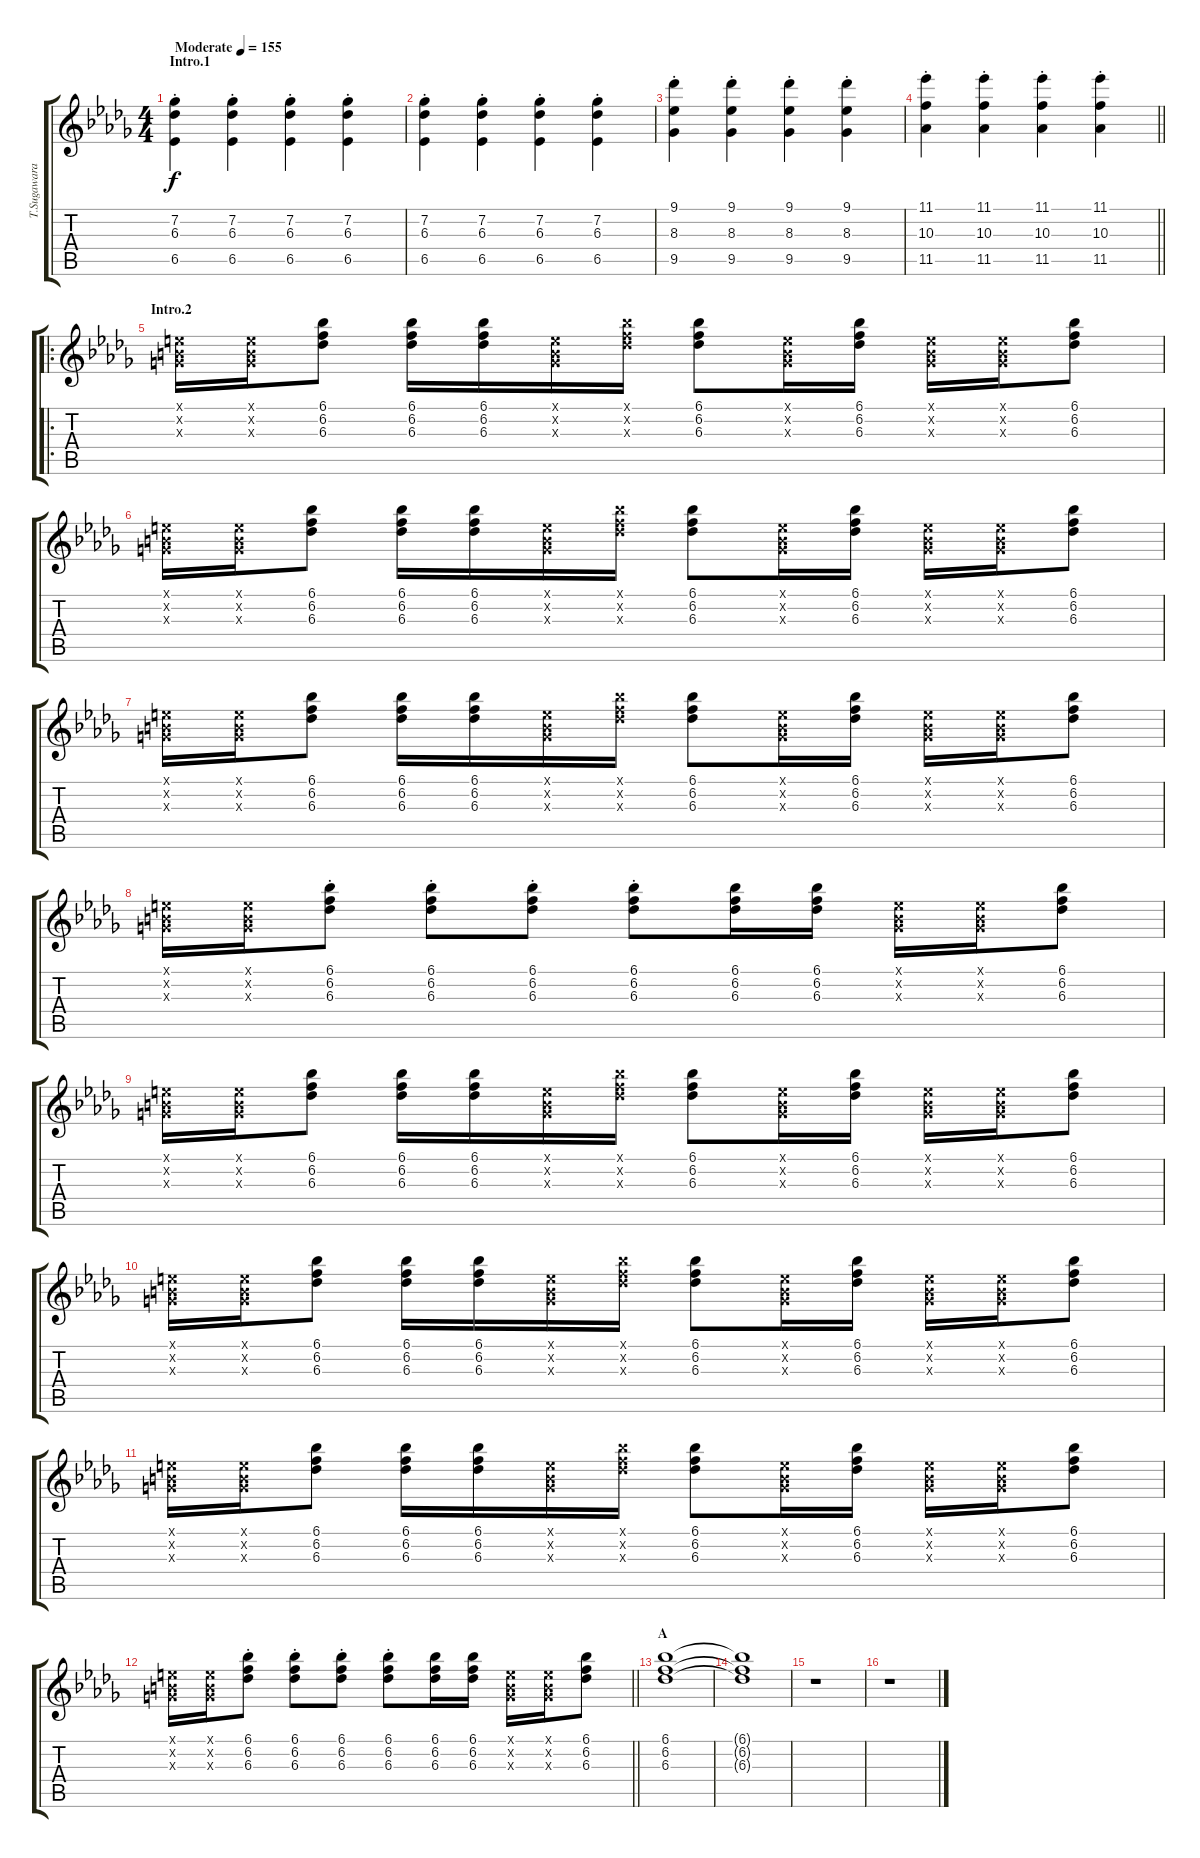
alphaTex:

\track ("" "T.Sugawara") {instrument distortionguitar}
\staff {score tabs}
\tuning (E4 B3 G3 D3 A2 E2) {hide}
\ts (4 4)
\section ("" "Intro.1")
\tempo (155 "Moderate")
\clef g2
\ks db
(7.2{st} 6.3{st} 6.5{st}).4{dy f instrument distortionguitar} (7.2{st} 6.3{st} 6.5{st}).4 (7.2{st} 6.3{st} 6.5{st}).4 (7.2{st} 6.3{st} 6.5{st}).4 |
(7.2{st} 6.3{st} 6.5{st}).4 (7.2{st} 6.3{st} 6.5{st}).4 (7.2{st} 6.3{st} 6.5{st}).4 (7.2{st} 6.3{st} 6.5{st}).4 |
(9.1{st} 8.3{st} 9.5{st}).4 (9.1{st} 8.3{st} 9.5{st}).4 (9.1{st} 8.3{st} 9.5{st}).4 (9.1{st} 8.3{st} 9.5{st}).4 |
\barLineRight lightlight
(11.1{st} 10.3{st} 11.5{st}).4 (11.1{st} 10.3{st} 11.5{st}).4 (11.1{st} 10.3{st} 11.5{st}).4 (11.1{st} 10.3{st} 11.5{st}).4 |
\ro
\section ("" "Intro.2")
(0.1{x} 0.2{x} 0.3{x}).16 (0.1{x} 0.2{x} 0.3{x}).16 (6.1 6.2 6.3).8 (6.1 6.2 6.3).16 (6.1 6.2 6.3).16 (0.1{x} 0.2{x} 0.3{x}).16 (6.1{x} 6.2{x} 6.3{x}).16 (6.1 6.2 6.3).8 (0.1{x} 0.2{x} 0.3{x}).16 (6.1 6.2 6.3).16 (0.1{x} 0.2{x} 0.3{x}).16 (0.1{x} 0.2{x} 0.3{x}).16 (6.1 6.2 6.3).8 |
(0.1{x} 0.2{x} 0.3{x}).16 (0.1{x} 0.2{x} 0.3{x}).16 (6.1 6.2 6.3).8 (6.1 6.2 6.3).16 (6.1 6.2 6.3).16 (0.1{x} 0.2{x} 0.3{x}).16 (6.1{x} 6.2{x} 6.3{x}).16 (6.1 6.2 6.3).8 (0.1{x} 0.2{x} 0.3{x}).16 (6.1 6.2 6.3).16 (0.1{x} 0.2{x} 0.3{x}).16 (0.1{x} 0.2{x} 0.3{x}).16 (6.1 6.2 6.3).8 |
(0.1{x} 0.2{x} 0.3{x}).16 (0.1{x} 0.2{x} 0.3{x}).16 (6.1 6.2 6.3).8 (6.1 6.2 6.3).16 (6.1 6.2 6.3).16 (0.1{x} 0.2{x} 0.3{x}).16 (6.1{x} 6.2{x} 6.3{x}).16 (6.1 6.2 6.3).8 (0.1{x} 0.2{x} 0.3{x}).16 (6.1 6.2 6.3).16 (0.1{x} 0.2{x} 0.3{x}).16 (0.1{x} 0.2{x} 0.3{x}).16 (6.1 6.2 6.3).8 |
(0.1{x} 0.2{x} 0.3{x}).16 (0.1{x} 0.2{x} 0.3{x}).16 (6.1{st} 6.2{st} 6.3{st}).8 (6.1{st} 6.2{st} 6.3{st}).8 (6.1{st} 6.2{st} 6.3{st}).8 (6.1{st} 6.2{st} 6.3{st}).8 (6.1 6.2 6.3).16 (6.1 6.2 6.3).16 (0.1{x} 0.2{x} 0.3{x}).16 (0.1{x} 0.2{x} 0.3{x}).16 (6.1 6.2 6.3).8 |
(0.1{x} 0.2{x} 0.3{x}).16 (0.1{x} 0.2{x} 0.3{x}).16 (6.1 6.2 6.3).8 (6.1 6.2 6.3).16 (6.1 6.2 6.3).16 (0.1{x} 0.2{x} 0.3{x}).16 (6.1{x} 6.2{x} 6.3{x}).16 (6.1 6.2 6.3).8 (0.1{x} 0.2{x} 0.3{x}).16 (6.1 6.2 6.3).16 (0.1{x} 0.2{x} 0.3{x}).16 (0.1{x} 0.2{x} 0.3{x}).16 (6.1 6.2 6.3).8 |
(0.1{x} 0.2{x} 0.3{x}).16 (0.1{x} 0.2{x} 0.3{x}).16 (6.1 6.2 6.3).8 (6.1 6.2 6.3).16 (6.1 6.2 6.3).16 (0.1{x} 0.2{x} 0.3{x}).16 (6.1{x} 6.2{x} 6.3{x}).16 (6.1 6.2 6.3).8 (0.1{x} 0.2{x} 0.3{x}).16 (6.1 6.2 6.3).16 (0.1{x} 0.2{x} 0.3{x}).16 (0.1{x} 0.2{x} 0.3{x}).16 (6.1 6.2 6.3).8 |
(0.1{x} 0.2{x} 0.3{x}).16 (0.1{x} 0.2{x} 0.3{x}).16 (6.1 6.2 6.3).8 (6.1 6.2 6.3).16 (6.1 6.2 6.3).16 (0.1{x} 0.2{x} 0.3{x}).16 (6.1{x} 6.2{x} 6.3{x}).16 (6.1 6.2 6.3).8 (0.1{x} 0.2{x} 0.3{x}).16 (6.1 6.2 6.3).16 (0.1{x} 0.2{x} 0.3{x}).16 (0.1{x} 0.2{x} 0.3{x}).16 (6.1 6.2 6.3).8 |
\barLineRight lightlight
(0.1{x} 0.2{x} 0.3{x}).16 (0.1{x} 0.2{x} 0.3{x}).16 (6.1{st} 6.2{st} 6.3{st}).8 (6.1{st} 6.2{st} 6.3{st}).8 (6.1{st} 6.2{st} 6.3{st}).8 (6.1{st} 6.2{st} 6.3{st}).8 (6.1 6.2 6.3).16 (6.1 6.2 6.3).16 (0.1{x} 0.2{x} 0.3{x}).16 (0.1{x} 0.2{x} 0.3{x}).16 (6.1 6.2 6.3).8 |
\section ("" "A")
(6.1 6.2 6.3).1 |
(6.1{t} 6.2{t} 6.3{t}).1 |
r.1 |
r.1
